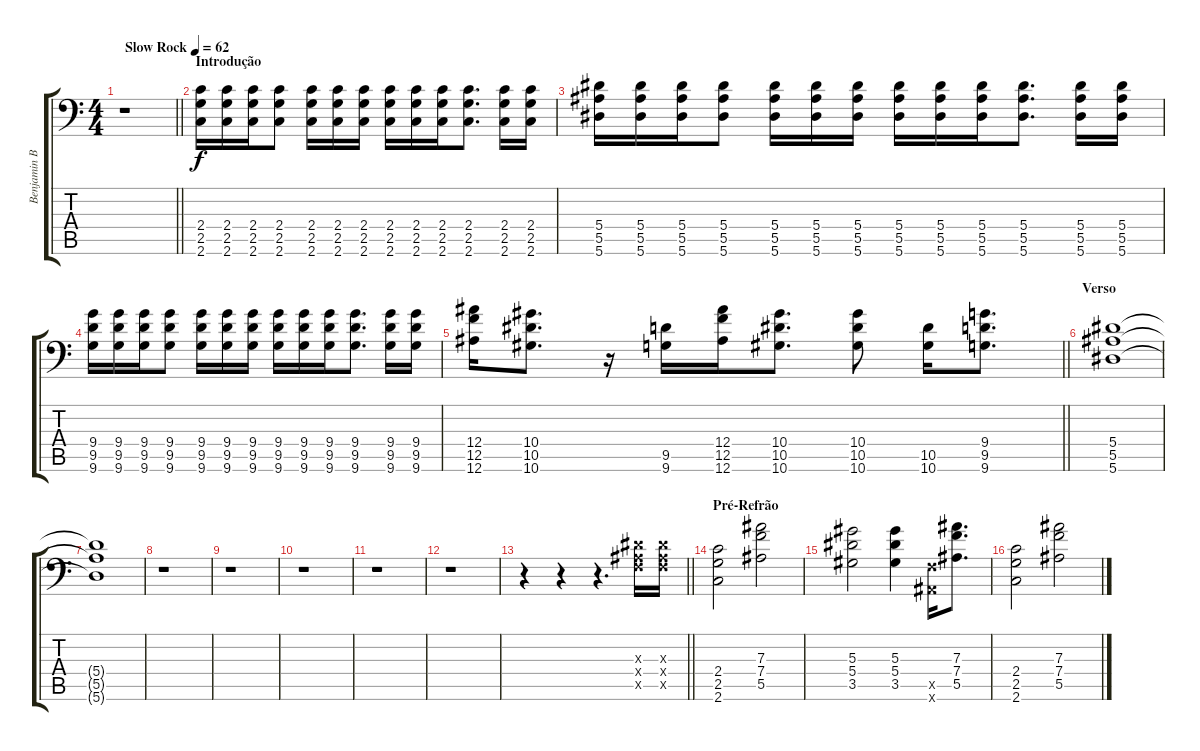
\track ("Benjamin Burnley" "Benjamin B") {instrument distortionguitar}
\staff {score tabs}
\tuning (C4 G3 Eb3 Bb2 F2 Bb1) {hide}
\ts (4 4)
\tempo (62 "Slow Rock")
\clef f4
\barLineRight lightlight
\ks c
r.1{dy f instrument distortionguitar} |
\section ("" "Introdução")
(2.4 2.5 2.6).16 (2.4 2.5 2.6).16 (2.4 2.5 2.6).16 (2.4 2.5 2.6).8 (2.4 2.5 2.6).16 (2.4 2.5 2.6).16 (2.4 2.5 2.6).16 (2.4 2.5 2.6).16 (2.4 2.5 2.6).16 (2.4 2.5 2.6).16 (2.4 2.5 2.6).8{d} (2.4 2.5 2.6).16 (2.4 2.5 2.6).16 |
(5.4 5.5 5.6).16 (5.4 5.5 5.6).16 (5.4 5.5 5.6).16 (5.4 5.5 5.6).8 (5.4 5.5 5.6).16 (5.4 5.5 5.6).16 (5.4 5.5 5.6).16 (5.4 5.5 5.6).16 (5.4 5.5 5.6).16 (5.4 5.5 5.6).16 (5.4 5.5 5.6).8{d} (5.4 5.5 5.6).16 (5.4 5.5 5.6).16 |
(9.4 9.5 9.6).16 (9.4 9.5 9.6).16 (9.4 9.5 9.6).16 (9.4 9.5 9.6).8 (9.4 9.5 9.6).16 (9.4 9.5 9.6).16 (9.4 9.5 9.6).16 (9.4 9.5 9.6).16 (9.4 9.5 9.6).16 (9.4 9.5 9.6).16 (9.4 9.5 9.6).8{d} (9.4 9.5 9.6).16 (9.4 9.5 9.6).16 |
\barLineRight lightlight
(12.4 12.5 12.6).16 (10.4 10.5 10.6).8{d} r.16 (9.5 9.6).16 (12.4 12.5 12.6).16 (10.4 10.5 10.6).8{d} (10.4 10.5 10.6).8 (10.5 10.6).16 (9.4 9.5 9.6).8{d} |
\section ("" "Verso")
(5.4 5.5 5.6).1 |
(5.4{t} 5.5{t} 5.6{t}).1 |
r.1 |
r.1 |
r.1 |
r.1 |
r.1 |
\barLineRight lightlight
r.4 r.4 r.4{d} (0.3{x} 0.4{x} 0.5{x}).16 (0.3{x} 0.4{x} 0.5{x}).16 |
\section ("" "Pré-Refrão")
(2.4 2.5 2.6).2 (7.3 7.4 5.5).2 |
(5.3 5.4 3.5).2 (5.3 5.4 3.5).4 (0.5{x} 0.6{x}).16 (7.3 7.4 5.5).8{d} |
(2.4 2.5 2.6).2 (7.3 7.4 5.5).2
